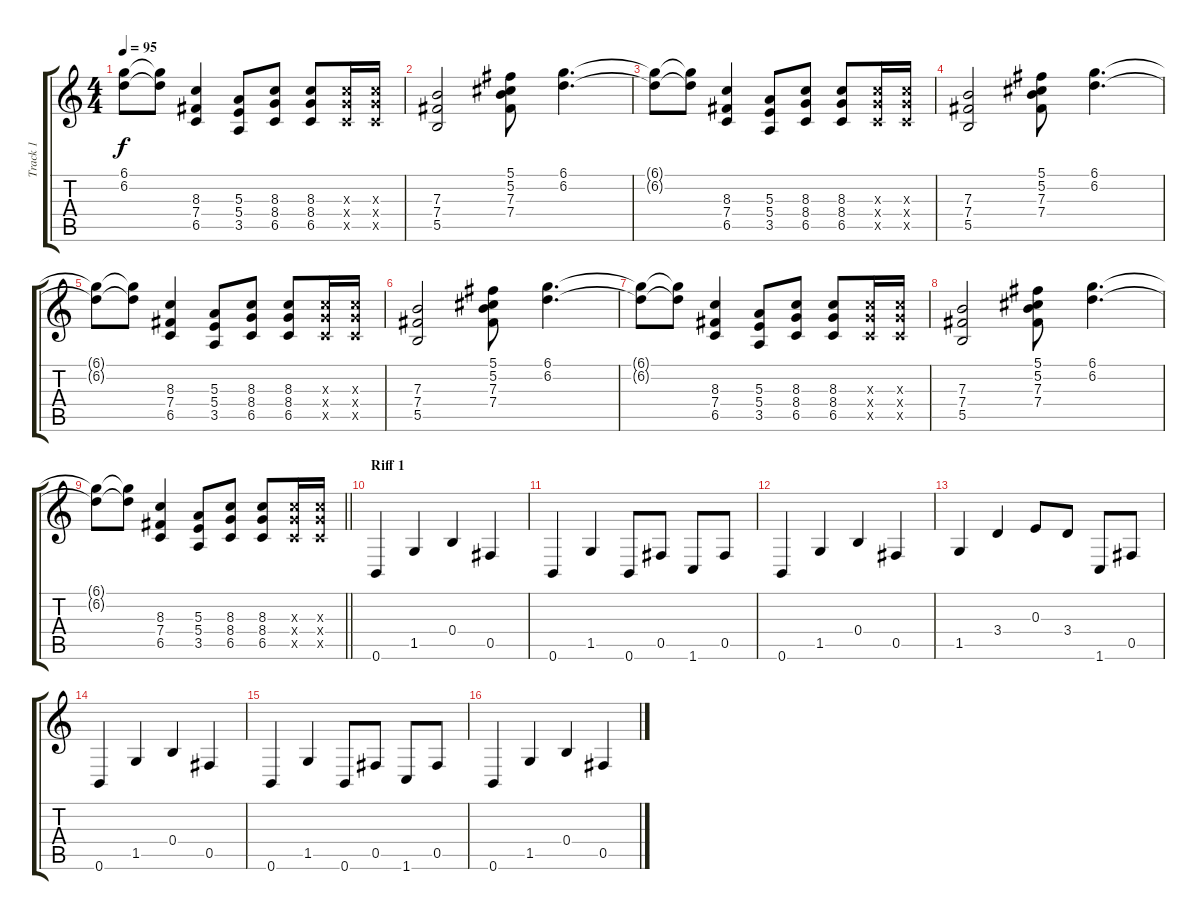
\track ("Track 1" "Track 1") {instrument overdrivenguitar}
\staff {score tabs}
\tuning (Db4 Ab3 E3 B2 Gb2 B1) {hide}
\ts (4 4)
\tempo 95
\clef g2
\ks c
(6.1{t} 6.2{t}).8{dy f} (6.1{t} 6.2{t}).8 (8.3 7.4 6.5).4 (5.3 5.4 3.5).8 (8.3 8.4 6.5).8 (8.3 8.4 6.5).8 (8.3{x} 8.4{x} 6.5{x}).16 (8.3{x} 8.4{x} 6.5{x}).16 |
(7.3 7.4 5.5).2 (5.1 5.2 7.3 7.4).8 (6.1 6.2).4{d} |
(6.1{t} 6.2{t}).8 (6.1{t} 6.2{t}).8 (8.3 7.4 6.5).4 (5.3 5.4 3.5).8 (8.3 8.4 6.5).8 (8.3 8.4 6.5).8 (8.3{x} 8.4{x} 6.5{x}).16 (8.3{x} 8.4{x} 6.5{x}).16 |
(7.3 7.4 5.5).2 (5.1 5.2 7.3 7.4).8 (6.1 6.2).4{d} |
(6.1{t} 6.2{t}).8 (6.1{t} 6.2{t}).8 (8.3 7.4 6.5).4 (5.3 5.4 3.5).8 (8.3 8.4 6.5).8 (8.3 8.4 6.5).8 (8.3{x} 8.4{x} 6.5{x}).16 (8.3{x} 8.4{x} 6.5{x}).16 |
(7.3 7.4 5.5).2 (5.1 5.2 7.3 7.4).8 (6.1 6.2).4{d} |
(6.1{t} 6.2{t}).8 (6.1{t} 6.2{t}).8 (8.3 7.4 6.5).4 (5.3 5.4 3.5).8 (8.3 8.4 6.5).8 (8.3 8.4 6.5).8 (8.3{x} 8.4{x} 6.5{x}).16 (8.3{x} 8.4{x} 6.5{x}).16 |
(7.3 7.4 5.5).2 (5.1 5.2 7.3 7.4).8 (6.1 6.2).4{d} |
\barLineRight lightlight
(6.1{t} 6.2{t}).8 (6.1{t} 6.2{t}).8 (8.3 7.4 6.5).4 (5.3 5.4 3.5).8 (8.3 8.4 6.5).8 (8.3 8.4 6.5).8 (8.3{x} 8.4{x} 6.5{x}).16 (8.3{x} 8.4{x} 6.5{x}).16 |
\section ("" "Riff 1")
0.6.4 1.5.4 0.4.4 0.5.4 |
0.6.4 1.5.4 0.6.8 0.5.8 1.6.8 0.5.8 |
0.6.4 1.5.4 0.4.4 0.5.4 |
1.5.4 3.4.4 0.3.8 3.4.8 1.6.8 0.5.8 |
0.6.4 1.5.4 0.4.4 0.5.4 |
0.6.4 1.5.4 0.6.8 0.5.8 1.6.8 0.5.8 |
0.6.4 1.5.4 0.4.4 0.5.4
